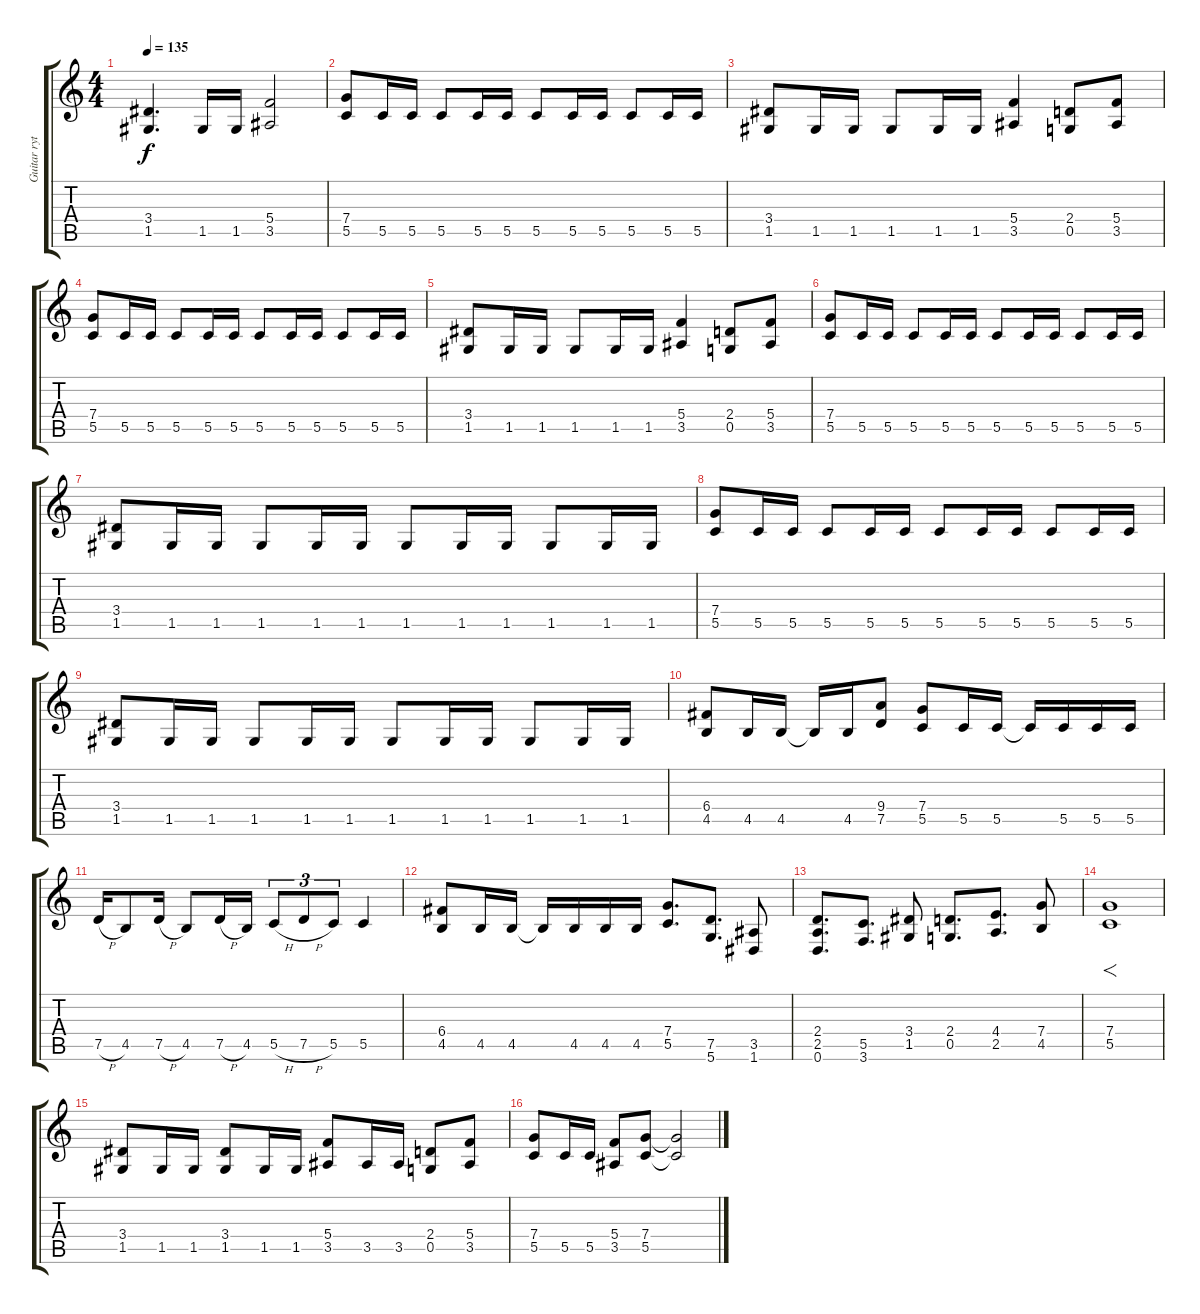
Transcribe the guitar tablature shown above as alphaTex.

\track ("Guitar rythm" "Guitar ryt") {instrument distortionguitar}
\staff {score tabs}
\tuning (D4 A3 F3 C3 G2 D2) {hide}
\ts (4 4)
\tempo 135
\clef g2
\ks c
(3.4 1.5).4{d dy f} 1.5.16 1.5.16 (5.4 3.5).2 |
(7.4 5.5).8 5.5.16 5.5.16 5.5.8 5.5.16 5.5.16 5.5.8 5.5.16 5.5.16 5.5.8 5.5.16 5.5.16 |
(3.4 1.5).8 1.5.16 1.5.16 1.5.8 1.5.16 1.5.16 (5.4 3.5).4 (2.4 0.5).8 (5.4 3.5).8 |
(7.4 5.5).8 5.5.16 5.5.16 5.5.8 5.5.16 5.5.16 5.5.8 5.5.16 5.5.16 5.5.8 5.5.16 5.5.16 |
(3.4 1.5).8 1.5.16 1.5.16 1.5.8 1.5.16 1.5.16 (5.4 3.5).4 (2.4 0.5).8 (5.4 3.5).8 |
(7.4 5.5).8 5.5.16 5.5.16 5.5.8 5.5.16 5.5.16 5.5.8 5.5.16 5.5.16 5.5.8 5.5.16 5.5.16 |
(3.4 1.5).8 1.5.16 1.5.16 1.5.8 1.5.16 1.5.16 1.5.8 1.5.16 1.5.16 1.5.8 1.5.16 1.5.16 |
(7.4 5.5).8 5.5.16 5.5.16 5.5.8 5.5.16 5.5.16 5.5.8 5.5.16 5.5.16 5.5.8 5.5.16 5.5.16 |
(3.4 1.5).8 1.5.16 1.5.16 1.5.8 1.5.16 1.5.16 1.5.8 1.5.16 1.5.16 1.5.8 1.5.16 1.5.16 |
(6.4 4.5).8 4.5.16 4.5.16 4.5{t}.16 4.5.16 (9.4 7.5).8 (7.4 5.5).8 5.5.16 5.5.16 5.5{t}.16 5.5.16 5.5.16 5.5.16 |
7.5{h}.16 4.5.8 7.5{h}.16 4.5.8 7.5{h}.16 4.5.16 5.5{h}.8{tu (3 2)} 7.5{h}.8{tu (3 2)} 5.5.8{tu (3 2)} 5.5.4 |
(6.4 4.5).8 4.5.16 4.5.16 4.5{t}.16 4.5.16 4.5.16 4.5.16 (7.4 5.5).8{d} (7.5 5.6).8{d} (3.5 1.6).8 |
(2.4 2.5 0.6).8{d} (5.5 3.6).8{d} (3.4 1.5).8 (2.4 0.5).8{d} (4.4 2.5).8{d} (7.4 4.5).8 |
(7.4 5.5).1{f} |
(3.4 1.5).8 1.5.16 1.5.16 (3.4 1.5).8 1.5.16 1.5.16 (5.4 3.5).8 3.5.16 3.5.16 (2.4 0.5).8 (5.4 3.5).8 |
(7.4 5.5).8 5.5.16 5.5.16 (5.4 3.5).8 (7.4 5.5).8 (7.4{t} 5.5{t}).2
